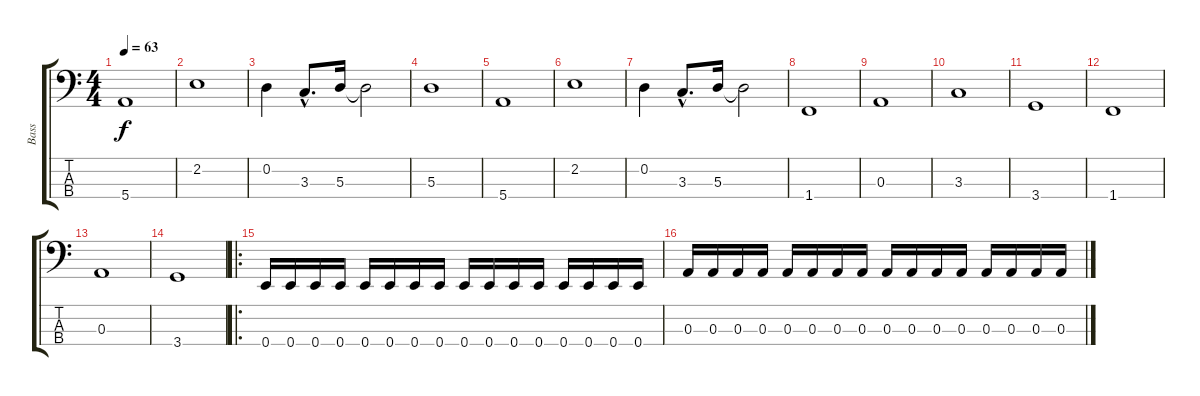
\track ("Bass" "Bass") {instrument electricbassfinger}
\staff {score tabs}
\tuning (G2 D2 A1 E1) {hide}
\ts (4 4)
\tempo 63
\clef f4
\ks c
5.4.1{dy f} |
2.2.1 |
0.2.4 3.3{hac}.8{d} 5.3.16 5.3{t}.2 |
5.3.1 |
5.4.1 |
2.2.1 |
0.2.4 3.3{hac}.8{d} 5.3.16 5.3{t}.2 |
1.4.1 |
0.3.1 |
3.3.1 |
3.4.1 |
1.4.1 |
0.3.1 |
3.4.1 |
\ro
0.4.16 0.4.16 0.4.16 0.4.16 0.4.16 0.4.16 0.4.16 0.4.16 0.4.16 0.4.16 0.4.16 0.4.16 0.4.16 0.4.16 0.4.16 0.4.16 |
0.3.16 0.3.16 0.3.16 0.3.16 0.3.16 0.3.16 0.3.16 0.3.16 0.3.16 0.3.16 0.3.16 0.3.16 0.3.16 0.3.16 0.3.16 0.3.16
